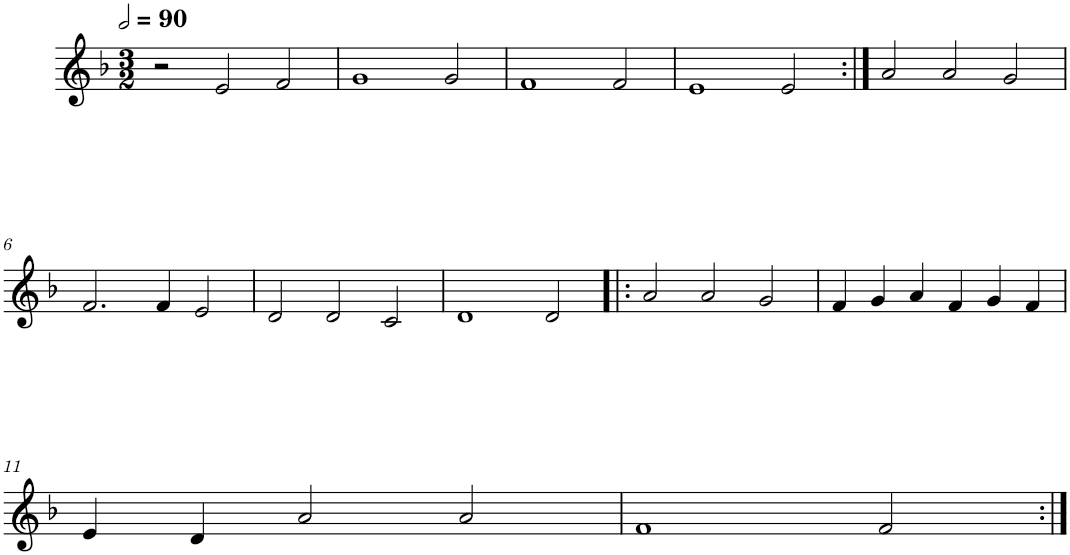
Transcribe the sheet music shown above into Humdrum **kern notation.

**kern
*part1
*staff1
*I"Quatre parties
*clefG2
*k[b-]
*M3/2
*MM180
=1
2r
2e/
2f/
=2
1g
2g/
=3
1f
2f/
=4
1e
2e/
=5:|!
2a/
2a/
2g/
!!LO:LB:g=z
=6
2.f/
4f/
2e/
=7
2d/
2d/
2c/
=8
1d
2d/
=9!|:
2a/
2a/
2g/
=10
4f/
4g/
4a/
4f/
4g/
4f/
!!LO:LB:g=z
=11
4e/
4d/
2a/
2a/
=12
1f
2f/
=:|!
*-
